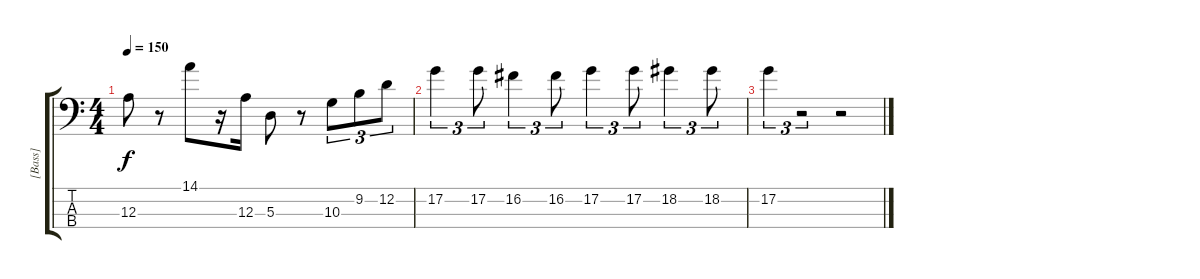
\track ("[Bass]" "[Bass]") {instrument electricbassfinger}
\staff {score tabs}
\tuning (G2 D2 A1 D1) {hide}
\ts (4 4)
\tempo 150
\clef f4
\ks c
12.3.8{dy f} r.8 14.1.8 r.16 12.3.16 5.3.8 r.8 10.3.8{tu (3 2)} 9.2.8{tu (3 2)} 12.2.8{tu (3 2)} |
17.2.4{tu (3 2)} 17.2.8{tu (3 2)} 16.2.4{tu (3 2)} 16.2.8{tu (3 2)} 17.2.4{tu (3 2)} 17.2.8{tu (3 2)} 18.2.4{tu (3 2)} 18.2.8{tu (3 2)} |
17.2.4{tu (3 2)} r.2{tu (3 2)} r.2
